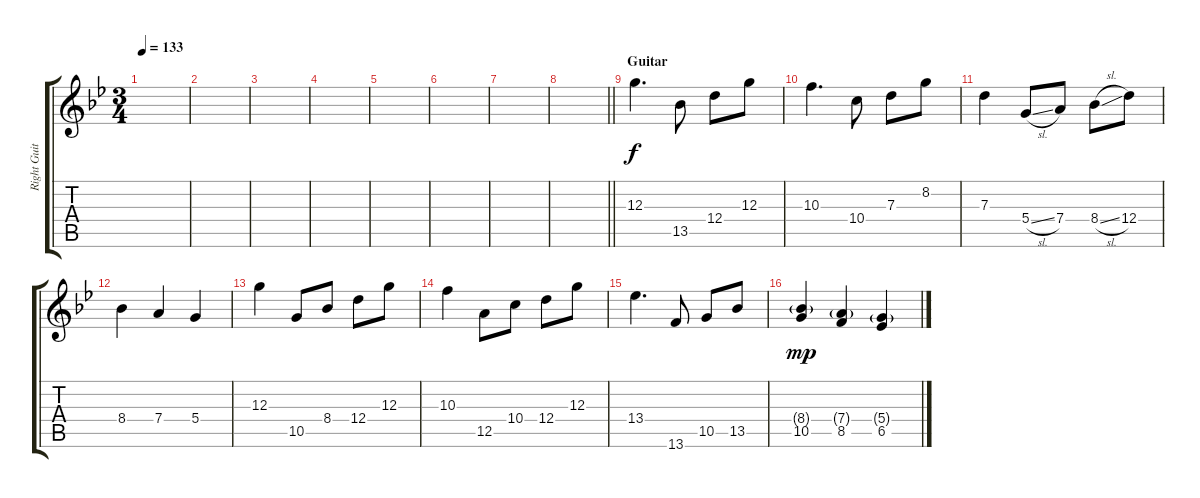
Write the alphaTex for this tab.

\track ("Right Guitar" "Right Guit") {instrument acousticguitarnylon}
\staff {score tabs}
\tuning (E4 B3 G3 D3 A2 E2) {hide}
\ts (3 4)
\tempo 133
\clef g2
\ks gminor
|
|
|
|
|
|
|
\barLineRight lightlight
|
\section ("" "Guitar")
12.3.4{d} 13.5.8 12.4.8 12.3.8 |
10.3.4{d} 10.4.8 7.3.8 8.2.8 |
7.3.4 5.4{sl}.8 7.4.8 8.4{sl}.8 12.4.8 |
8.4.4 7.4.4 5.4.4 |
12.3.4 10.5.8 8.4.8 12.4.8 12.3.8 |
10.3.4 12.5.8 10.4.8 12.4.8 12.3.8 |
13.4.4{d} 13.6.8 10.5.8 13.5.8 |
(8.4{g} 10.5).4{dy mp} (7.4{g} 8.5).4 (5.4{g} 6.5).4
